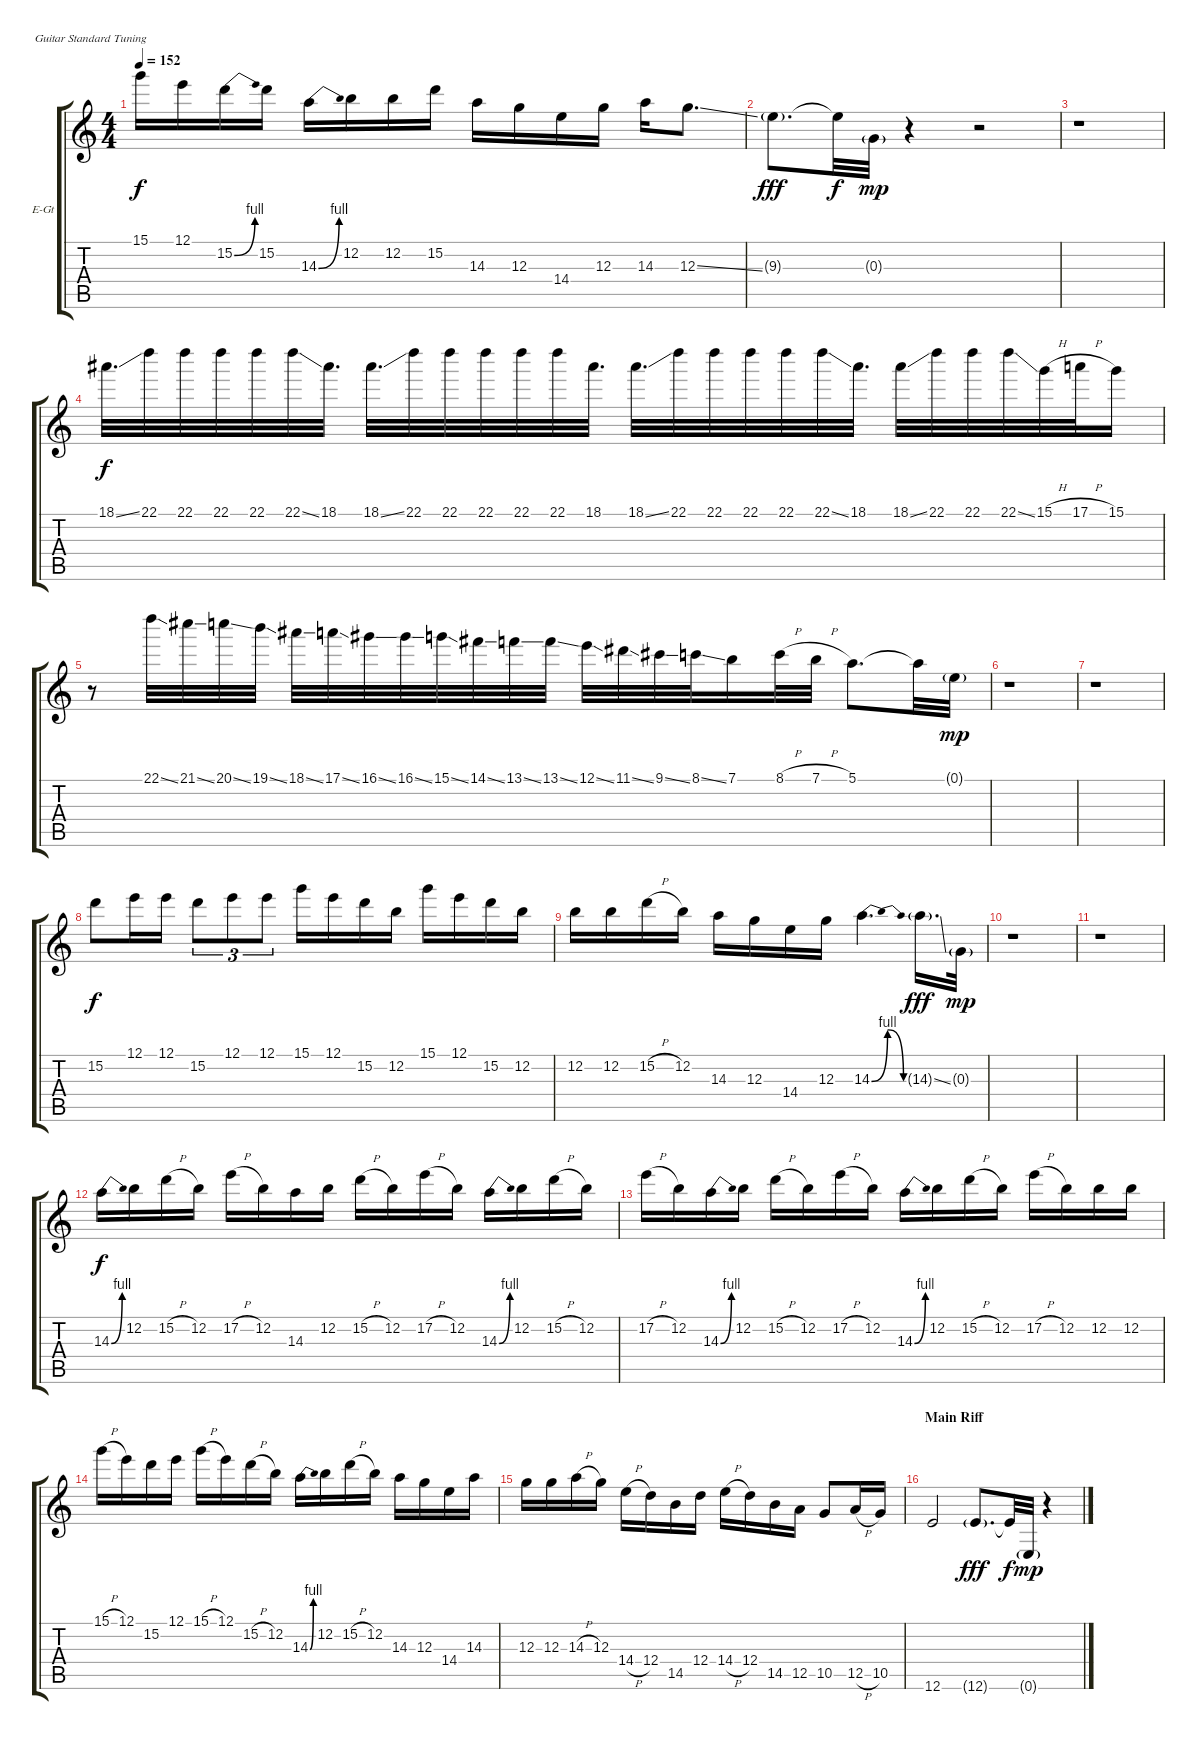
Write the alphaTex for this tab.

\bracketExtendMode groupsimilarinstruments
\firstSystemTrackNameOrientation horizontal
\otherSystemsTrackNameOrientation horizontal
\track ("Gtr. IV (Dist)" "E-Gt") {instrument distortionguitar}
\staff {score tabs}
\tuning (E4 B3 G3 D3 A2 E2)
\ts (4 4)
\tempo 152
\clef g2
\scale
0.333333
\ks c
15.1.16{dy f} 12.1.16 15.2{be (bend 0 0 60 4)}.16 15.2.16 14.3{be (bend 0 0 60 4)}.16 12.2.16 12.2.16 15.2.16 14.3.16 12.3.16 14.4.16 12.3.16 14.3.16 12.3{ss}.8{d} |
\scale
0.333333 9.3{g}.8{d dy fff} 9.3{t}.32{dy f} 0.3{g}.32{dy mp} r.4 r.2 |
\scale
0.333333 r.1 |
\scale
0.333333 18.1{ss}.32{d dy f} 22.1.32 22.1.32 22.1.32 22.1.32 22.1{ss}.32 18.1.32{d} 18.1{ss}.32{d} 22.1.32 22.1.32 22.1.32 22.1.32 22.1.32 18.1.32{d} 18.1{ss}.32{d} 22.1.32 22.1.32 22.1.32 22.1.32 22.1{ss}.32 18.1.32{d} 18.1{ss}.32 22.1.32 22.1.32 22.1{ss}.32 15.1{h}.32 17.1{h}.32 15.1.16 |
\scale
0.333333 r.8 22.1{ss}.32 21.1{ss}.32 20.1{ss}.32 19.1{ss}.32 18.1{ss}.32 17.1{ss}.32 16.1{ss}.32 16.1{ss}.32 15.1{ss}.32 14.1{ss}.32 13.1{ss}.32 13.1{ss}.32 12.1{ss}.32 11.1{ss}.32 9.1{ss}.32 8.1{ss}.32 7.1.16 8.1{h}.32 7.1{h}.32 5.1.8{d} 5.1{t}.32 0.1{g}.32{dy mp} |
\scale
0.333333 r.1 |
\scale
0.333333 r.1 |
\scale
0.333333 15.2.8{dy f} 12.1.16 12.1.16 15.2.8{tu (3 2)} 12.1.8{tu (3 2)} 12.1.8{tu (3 2)} 15.1.16 12.1.16 15.2.16 12.2.16 15.1.16 12.1.16 15.2.16 12.2.16 |
\scale
0.333333 12.2.16 12.2.16 15.2{h}.16 12.2.16 14.3.16 12.3.16 14.4.16 12.3.16 14.3{be (bendrelease 0 0 30 4 30 4 60 0)}.4{d} 14.3{ss g}.16{d dy fff} 0.3{g}.32{dy mp} |
\scale
0.333333 r.1 |
\scale
0.333333 r.1 |
\scale
0.333333 14.3{be (bend 0 0 60 4)}.16{dy f} 12.2.16 15.2{h}.16 12.2.16 17.2{h}.16 12.2.16 14.3.16 12.2.16 15.2{h}.16 12.2.16 17.2{h}.16 12.2.16 14.3{be (bend 0 0 60 4)}.16 12.2.16 15.2{h}.16 12.2.16 |
\scale
0.333333 17.2{h}.16 12.2.16 14.3{be (bend 0 0 60 4)}.16 12.2.16 15.2{h}.16 12.2.16 17.2{h}.16 12.2.16 14.3{be (bend 0 0 60 4)}.16 12.2.16 15.2{h}.16 12.2.16 17.2{h}.16 12.2.16 12.2.16 12.2.16 |
\scale
0.333333 15.1{h}.16 12.1.16 15.2.16 12.1.16 15.1{h}.16 12.1.16 15.2{h}.16 12.2.16 14.3{be (bend 0 0 60 4)}.16 12.2.16 15.2{h}.16 12.2.16 14.3.16 12.3.16 14.4.16 14.3.16 |
\scale
0.333333 12.3.16 12.3.16 14.3{h}.16 12.3.16 14.4{h}.16 12.4.16 14.5.16 12.4.16 14.4{h}.16 12.4.16 14.5.16 12.5.16 10.5.8 12.5{h}.16 10.5.16 |
\section ("" "Main Riff")
\scale
0.333333 12.6.2 12.6{g}.8{d dy fff} 12.6{t}.32{dy f} 0.6{g}.32{dy mp} r.4
